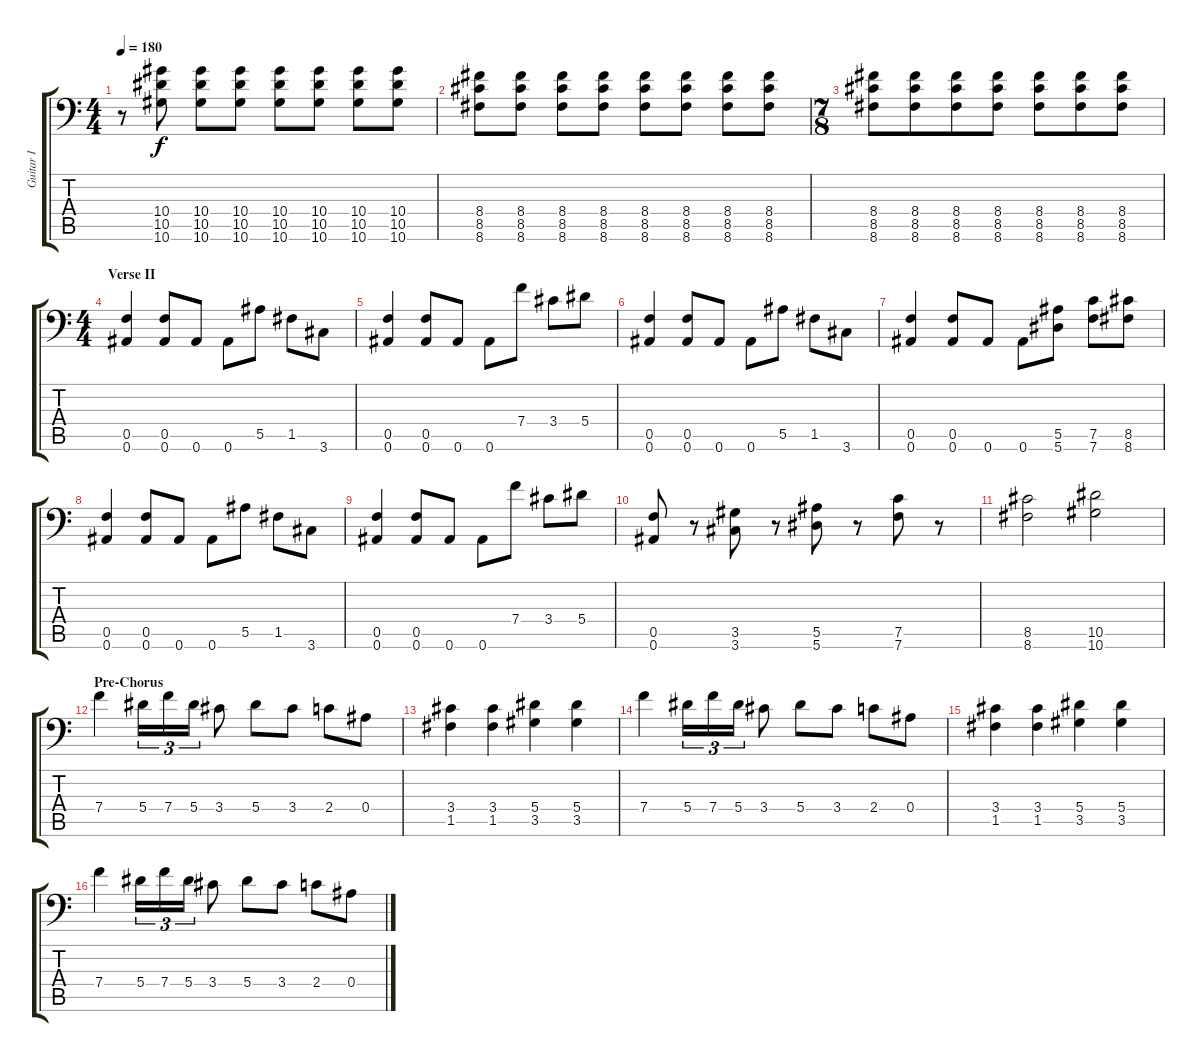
\track ("Guitar I" "Guitar I") {instrument distortionguitar}
\staff {score tabs}
\tuning (C4 G3 Eb3 Bb2 F2 Bb1) {hide}
\ts (4 4)
\tempo 180
\clef f4
\ks c
r.8{dy f} (10.4 10.5 10.6).8 (10.4 10.5 10.6).8 (10.4 10.5 10.6).8 (10.4 10.5 10.6).8 (10.4 10.5 10.6).8 (10.4 10.5 10.6).8 (10.4 10.5 10.6).8 |
(8.4 8.5 8.6).8 (8.4 8.5 8.6).8 (8.4 8.5 8.6).8 (8.4 8.5 8.6).8 (8.4 8.5 8.6).8 (8.4 8.5 8.6).8 (8.4 8.5 8.6).8 (8.4 8.5 8.6).8 |
\ts (7 8)
(8.4 8.5 8.6).8 (8.4 8.5 8.6).8 (8.4 8.5 8.6).8 (8.4 8.5 8.6).8 (8.4 8.5 8.6).8 (8.4 8.5 8.6).8 (8.4 8.5 8.6).8 |
\ts (4 4)
\section ("" "Verse II")
(0.5 0.6).4 (0.5 0.6).8 0.6.8 0.6.8 5.5.8 1.5.8 3.6.8 |
(0.5 0.6).4 (0.5 0.6).8 0.6.8 0.6.8 7.4.8 3.4.8 5.4.8 |
(0.5 0.6).4 (0.5 0.6).8 0.6.8 0.6.8 5.5.8 1.5.8 3.6.8 |
(0.5 0.6).4 (0.5 0.6).8 0.6.8 0.6.8 (5.5 5.6).8 (7.5 7.6).8 (8.5 8.6).8 |
(0.5 0.6).4 (0.5 0.6).8 0.6.8 0.6.8 5.5.8 1.5.8 3.6.8 |
(0.5 0.6).4 (0.5 0.6).8 0.6.8 0.6.8 7.4.8 3.4.8 5.4.8 |
(0.5 0.6).8 r.8 (3.5 3.6).8 r.8 (5.5 5.6).8 r.8 (7.5 7.6).8 r.8 |
(8.5 8.6).2 (10.5 10.6).2 |
\section ("" "Pre-Chorus")
7.4.4 5.4.16{tu (3 2)} 7.4.16{tu (3 2)} 5.4.16{tu (3 2)} 3.4.8 5.4.8 3.4.8 2.4.8 0.4.8 |
(3.4 1.5).4 (3.4 1.5).4 (5.4 3.5).4 (5.4 3.5).4 |
7.4.4 5.4.16{tu (3 2)} 7.4.16{tu (3 2)} 5.4.16{tu (3 2)} 3.4.8 5.4.8 3.4.8 2.4.8 0.4.8 |
(3.4 1.5).4 (3.4 1.5).4 (5.4 3.5).4 (5.4 3.5).4 |
7.4.4 5.4.16{tu (3 2)} 7.4.16{tu (3 2)} 5.4.16{tu (3 2)} 3.4.8 5.4.8 3.4.8 2.4.8 0.4.8
